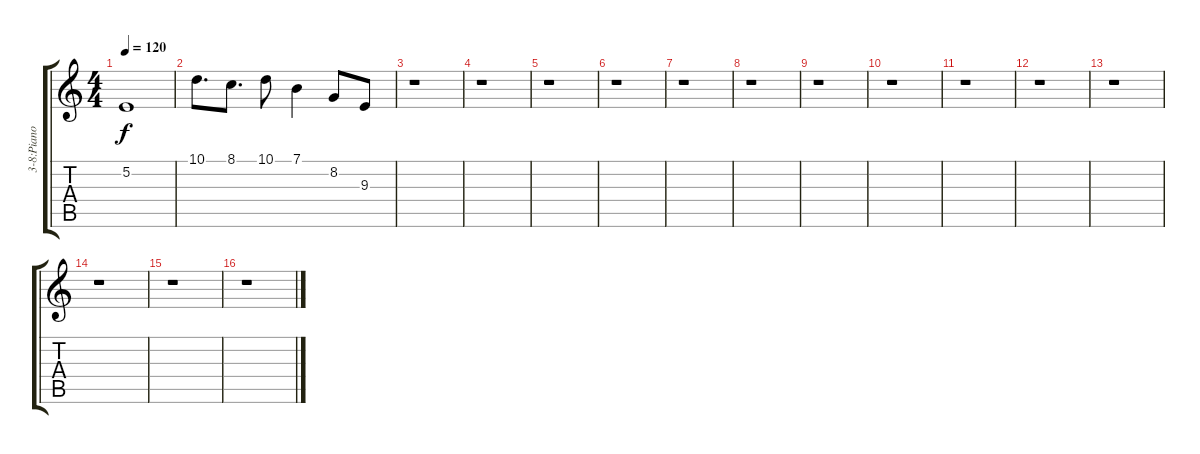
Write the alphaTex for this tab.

\track ("3-8:Piano 3w" "3-8:Piano ") {instrument electricgrandpiano}
\staff {score tabs}
\tuning (E4 B3 G3 D3 A2 E2) {hide}
\ts (4 4)
\tempo 120
\clef g2
\ks c
5.2.1{dy f} |
10.1.8{d} 8.1.8{d} 10.1.8 7.1.4 8.2.8 9.3.8 |
r.1 |
r.1 |
r.1 |
r.1 |
r.1 |
r.1 |
r.1 |
r.1 |
r.1 |
r.1 |
r.1 |
r.1 |
r.1 |
r.1
